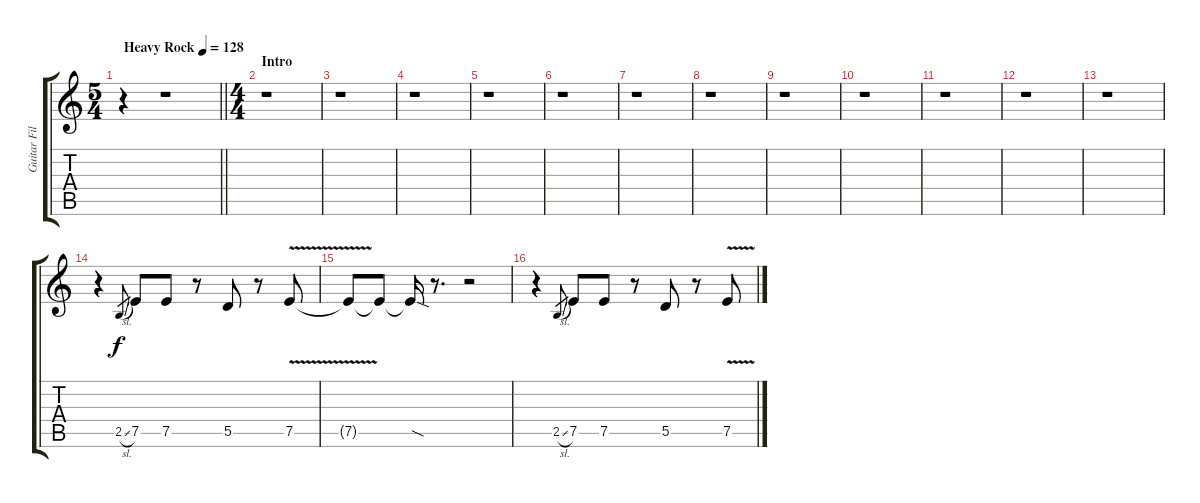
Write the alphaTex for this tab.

\track ("Guitar Fills/Solo" "Guitar Fil") {instrument distortionguitar}
\staff {score tabs}
\tuning (E4 B3 G3 D3 A2 E2) {hide}
\ts (5 4)
\tempo (128 "Heavy Rock")
\clef g2
\barLineRight lightlight
\ks c
r.4{dy f instrument distortionguitar} r.1 |
\ts (4 4)
\section ("" "Intro")
r.1 |
r.1 |
r.1 |
r.1 |
r.1 |
r.1 |
r.1 |
r.1 |
r.1 |
r.1 |
r.1 |
r.1 |
r.4 2.5{sl}.8{gr} 7.5.8 7.5.8 r.8 5.5.8 r.8 7.5{v}.8 |
7.5{t}.8 7.5{t}.8 7.5{sod t}.16 r.8{d} r.2 |
r.4 2.5{sl}.8{gr} 7.5.8 7.5.8 r.8 5.5.8 r.8 7.5{v}.8
